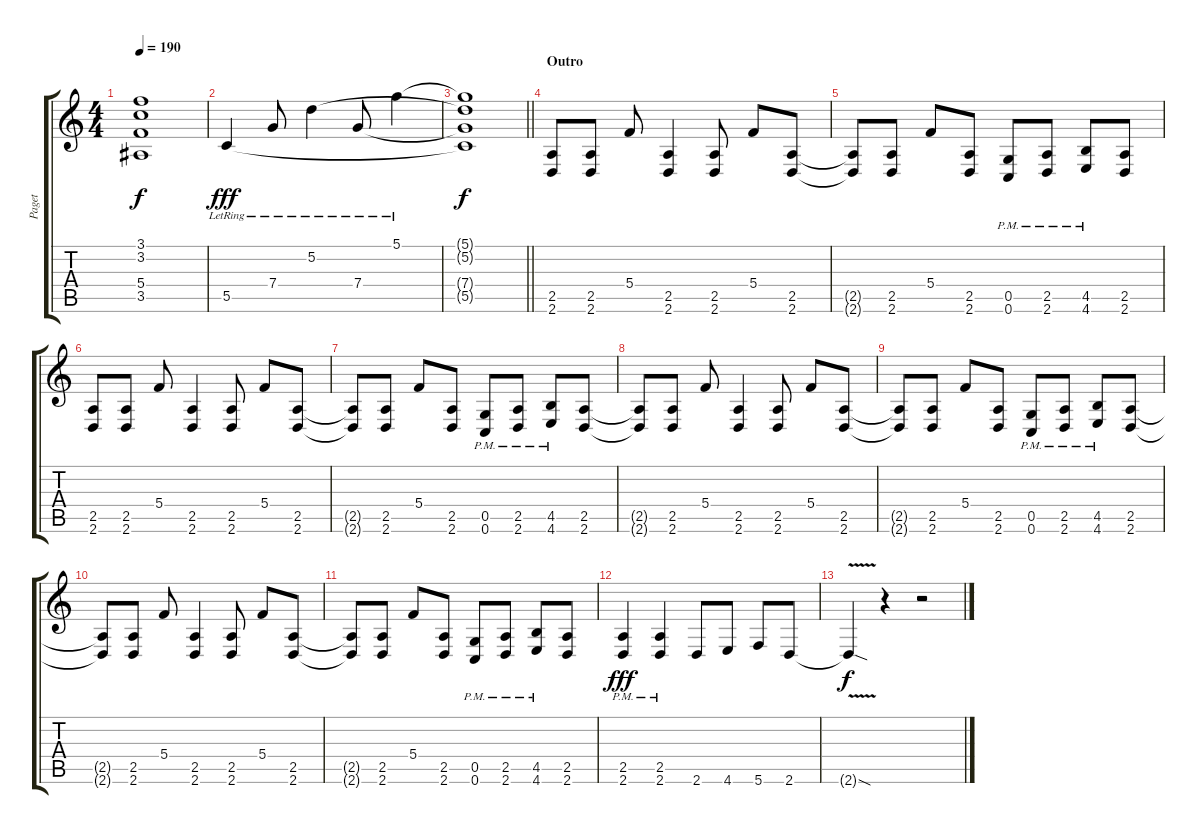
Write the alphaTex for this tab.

\track ("Paget" "Paget") {instrument distortionguitar}
\staff {score tabs}
\tuning (D4 A3 F3 C3 G2 C2) {hide}
\ts (4 4)
\tempo 190
\clef g2
\ks c
(3.1{t} 3.2{t} 5.4{t} 3.5{t}).1{dy f} |
5.5{lr}.4{dy fff} 7.4{lr}.8 5.2{lr}.4 7.4{lr}.8 5.1{lr}.4 |
\barLineRight lightlight
(5.1{t} 5.2{t} 7.4{t} 5.5{t}).1{dy f} |
\section ("" "Outro")
(2.5 2.6).8 (2.5 2.6).8 5.4.8 (2.5 2.6).4 (2.5 2.6).8 5.4.8 (2.5 2.6).8 |
(2.5{t} 2.6{t}).8 (2.5 2.6).8 5.4.8 (2.5 2.6).8 (0.5{pm} 0.6).8 (2.5{pm} 2.6).8 (4.5{pm} 4.6).8 (2.5 2.6).8 |
(2.5 2.6).8 (2.5 2.6).8 5.4.8 (2.5 2.6).4 (2.5 2.6).8 5.4.8 (2.5 2.6).8 |
(2.5{t} 2.6{t}).8 (2.5 2.6).8 5.4.8 (2.5 2.6).8 (0.5{pm} 0.6).8 (2.5{pm} 2.6).8 (4.5{pm} 4.6).8 (2.5 2.6).8 |
(2.5{t} 2.6{t}).8 (2.5 2.6).8 5.4.8 (2.5 2.6).4 (2.5 2.6).8 5.4.8 (2.5 2.6).8 |
(2.5{t} 2.6{t}).8 (2.5 2.6).8 5.4.8 (2.5 2.6).8 (0.5{pm} 0.6).8 (2.5{pm} 2.6).8 (4.5{pm} 4.6).8 (2.5 2.6).8 |
(2.5{t} 2.6{t}).8 (2.5 2.6).8 5.4.8 (2.5 2.6).4 (2.5 2.6).8 5.4.8 (2.5 2.6).8 |
(2.5{t} 2.6{t}).8 (2.5 2.6).8 5.4.8 (2.5 2.6).8 (0.5{pm} 0.6{pm}).8 (2.5{pm} 2.6{pm}).8 (4.5{pm} 4.6{pm}).8 (2.5 2.6).8 |
(2.5{pm} 2.6{pm}).4{dy fff} (2.5{pm} 2.6{pm}).4 2.6.8 4.6.8 5.6.8 2.6.8 |
2.6{v sod t}.4{dy f} r.4 r.2
